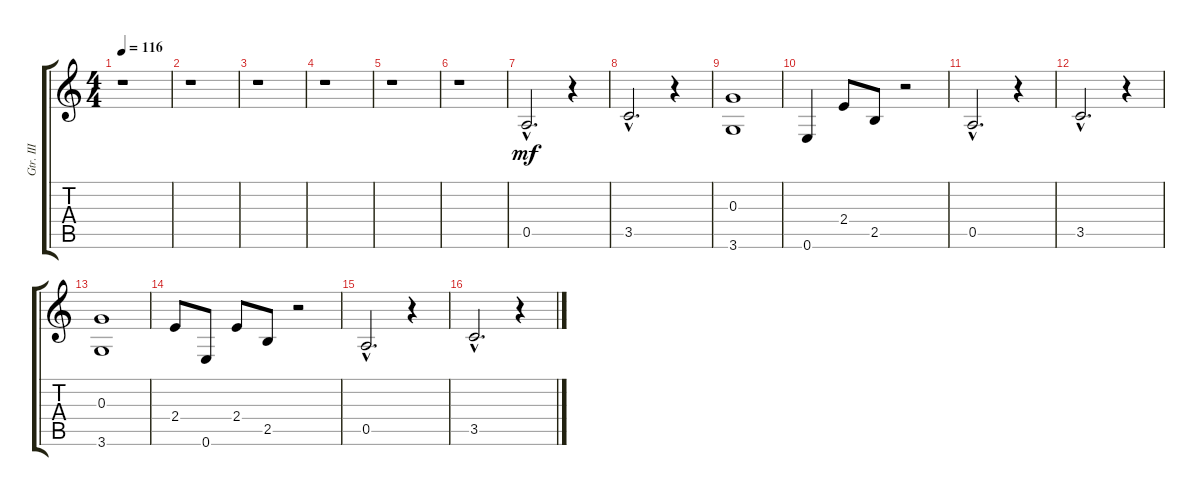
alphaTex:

\track ("Gtr. III" "Gtr. III") {instrument acousticguitarsteel}
\staff {score tabs}
\tuning (E4 B3 G3 D3 A2 E2) {hide}
\ts (4 4)
\tempo 116
\clef g2
\ks c
r.1{dy mf} |
r.1 |
r.1 |
r.1 |
r.1 |
r.1 |
0.5{hac}.2{d} r.4 |
3.5{hac}.2{d} r.4 |
(0.3 3.6).1 |
0.6.4 2.4.8 2.5.8 r.2 |
0.5{hac}.2{d} r.4 |
3.5{hac}.2{d} r.4 |
(0.3 3.6).1 |
2.4.8 0.6.8 2.4.8 2.5.8 r.2 |
0.5{hac}.2{d} r.4 |
3.5{hac}.2{d} r.4
